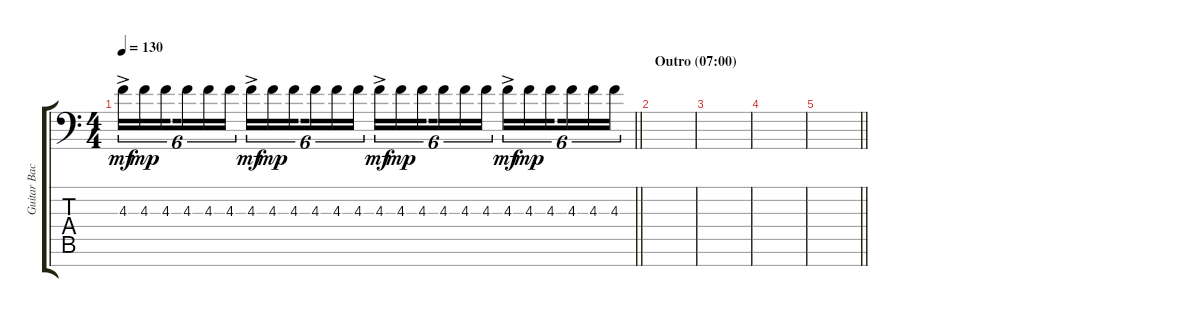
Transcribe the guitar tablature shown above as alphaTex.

\track ("Guitar Backing Track" "Guitar Bac") {instrument overdrivenguitar}
\staff {score tabs}
\tuning (Bb3 F3 Db3 Ab2 Eb2 Bb1 F1) {hide}
\ts (4 4)
\tempo 130
\clef f4
\barLineRight lightlight
\ks c
4.3{ac}.16{tu (6 4) dy mf} 4.3.16{tu (6 4) dy mp} 4.3.16{tu (6 4) beam splitsecondary} 4.3.16{tu (6 4)} 4.3.16{tu (6 4)} 4.3.16{tu (6 4)} 4.3{ac}.16{tu (6 4) dy mf} 4.3.16{tu (6 4) dy mp} 4.3.16{tu (6 4) beam splitsecondary} 4.3.16{tu (6 4)} 4.3.16{tu (6 4)} 4.3.16{tu (6 4)} 4.3{ac}.16{tu (6 4) dy mf} 4.3.16{tu (6 4) dy mp} 4.3.16{tu (6 4) beam splitsecondary} 4.3.16{tu (6 4)} 4.3.16{tu (6 4)} 4.3.16{tu (6 4)} 4.3{ac}.16{tu (6 4) dy mf} 4.3.16{tu (6 4) dy mp} 4.3.16{tu (6 4) beam splitsecondary} 4.3.16{tu (6 4)} 4.3.16{tu (6 4)} 4.3.16{tu (6 4)} |
\section ("" "Outro (07:00)")
|
|
|
\barLineRight lightlight
